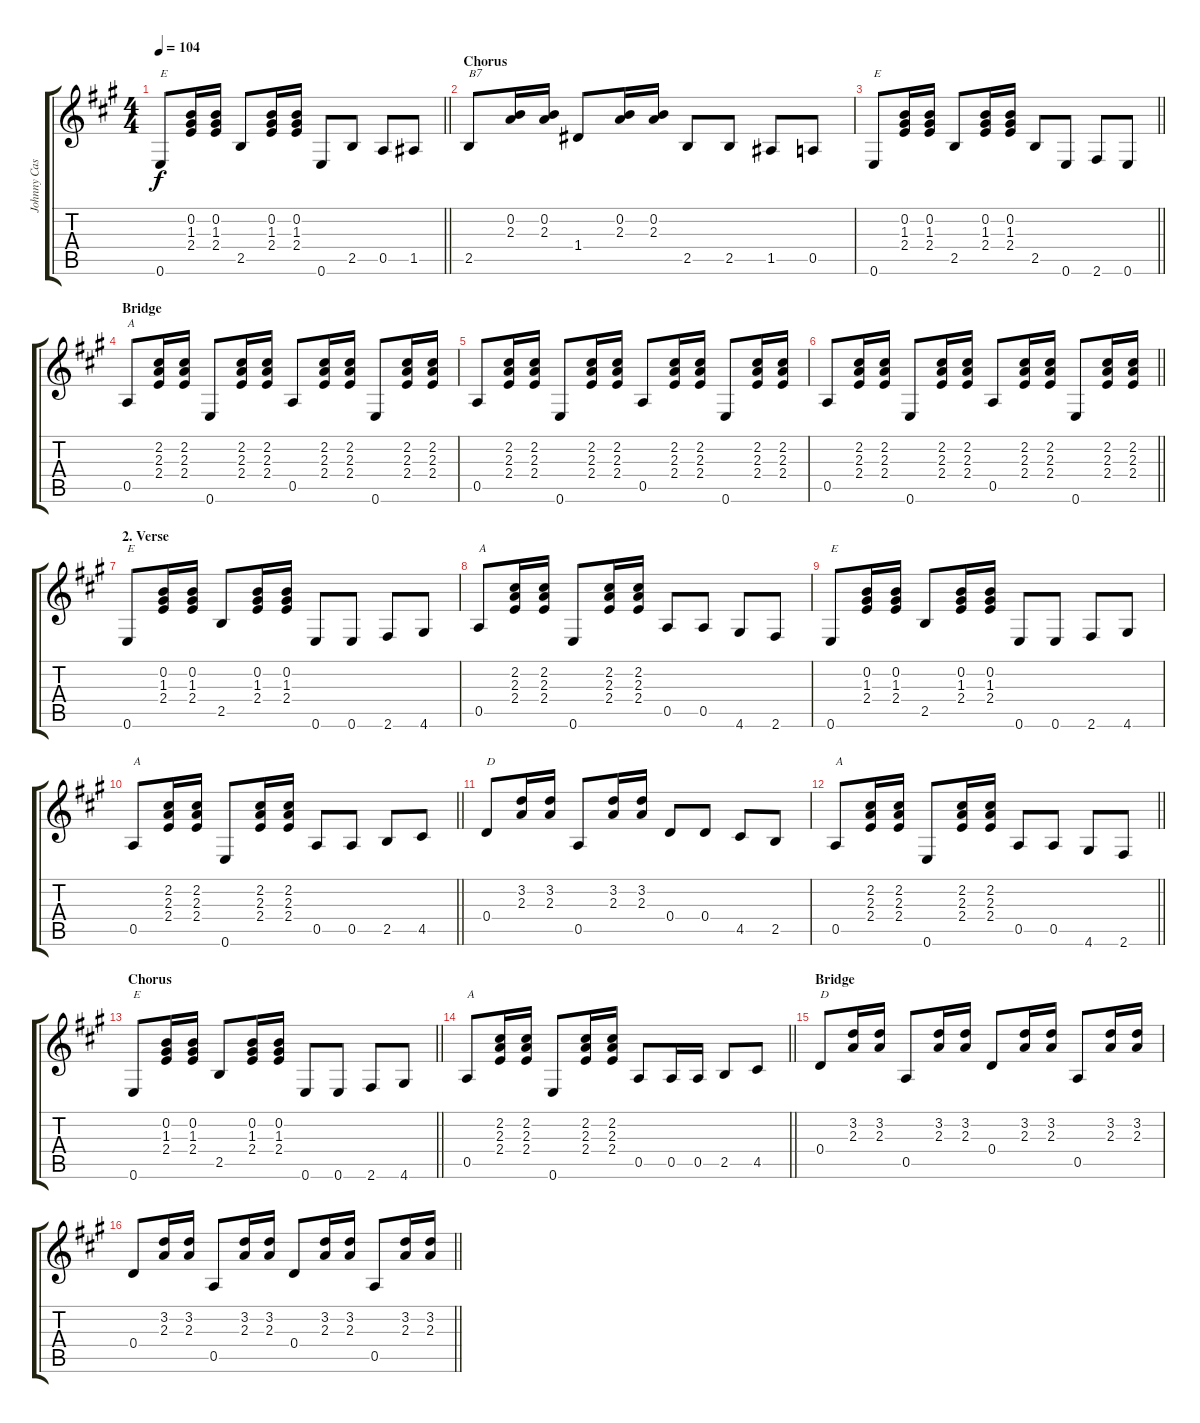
\track ("Johnny Cash (Lead)" "Johnny Cas") {instrument acousticguitarsteel}
\staff {score tabs}
\tuning (E4 B3 G3 D3 A2 E2) {hide}
\ts (4 4)
\tempo 104
\clef g2
\barLineRight lightlight
\ks a
0.6.8{txt "E" dy f} (0.2 1.3 2.4).16 (0.2 1.3 2.4).16 2.5.8 (0.2 1.3 2.4).16 (0.2 1.3 2.4).16 0.6.8 2.5.8 0.5.8 1.5.8 |
\section ("" "Chorus")
2.5.8{txt "B7"} (0.2 2.3).16 (0.2 2.3).16 1.4.8 (0.2 2.3).16 (0.2 2.3).16 2.5.8 2.5.8 1.5.8 0.5.8 |
\barLineRight lightlight
0.6.8{txt "E"} (0.2 1.3 2.4).16 (0.2 1.3 2.4).16 2.5.8 (0.2 1.3 2.4).16 (0.2 1.3 2.4).16 2.5.8 0.6.8 2.6.8 0.6.8 |
\section ("" "Bridge")
0.5.8{txt "A"} (2.2 2.3 2.4).16 (2.2 2.3 2.4).16 0.6.8 (2.2 2.3 2.4).16 (2.2 2.3 2.4).16 0.5.8 (2.2 2.3 2.4).16 (2.2 2.3 2.4).16 0.6.8 (2.2 2.3 2.4).16 (2.2 2.3 2.4).16 |
0.5.8 (2.2 2.3 2.4).16 (2.2 2.3 2.4).16 0.6.8 (2.2 2.3 2.4).16 (2.2 2.3 2.4).16 0.5.8 (2.2 2.3 2.4).16 (2.2 2.3 2.4).16 0.6.8 (2.2 2.3 2.4).16 (2.2 2.3 2.4).16 |
\barLineRight lightlight
0.5.8 (2.2 2.3 2.4).16 (2.2 2.3 2.4).16 0.6.8 (2.2 2.3 2.4).16 (2.2 2.3 2.4).16 0.5.8 (2.2 2.3 2.4).16 (2.2 2.3 2.4).16 0.6.8 (2.2 2.3 2.4).16 (2.2 2.3 2.4).16 |
\section ("" "2. Verse")
0.6.8{txt "E"} (0.2 1.3 2.4).16 (0.2 1.3 2.4).16 2.5.8 (0.2 1.3 2.4).16 (0.2 1.3 2.4).16 0.6.8 0.6.8 2.6.8 4.6.8 |
0.5.8{txt "A"} (2.2 2.3 2.4).16 (2.2 2.3 2.4).16 0.6.8 (2.2 2.3 2.4).16 (2.2 2.3 2.4).16 0.5.8 0.5.8 4.6.8 2.6.8 |
0.6.8{txt "E"} (0.2 1.3 2.4).16 (0.2 1.3 2.4).16 2.5.8 (0.2 1.3 2.4).16 (0.2 1.3 2.4).16 0.6.8 0.6.8 2.6.8 4.6.8 |
\barLineRight lightlight
0.5.8{txt "A"} (2.2 2.3 2.4).16 (2.2 2.3 2.4).16 0.6.8 (2.2 2.3 2.4).16 (2.2 2.3 2.4).16 0.5.8 0.5.8 2.5.8 4.5.8 |
0.4.8{txt "D"} (3.2 2.3).16 (3.2 2.3).16 0.5.8 (3.2 2.3).16 (3.2 2.3).16 0.4.8 0.4.8 4.5.8 2.5.8 |
\barLineRight lightlight
0.5.8{txt "A"} (2.2 2.3 2.4).16 (2.2 2.3 2.4).16 0.6.8 (2.2 2.3 2.4).16 (2.2 2.3 2.4).16 0.5.8 0.5.8 4.6.8 2.6.8 |
\section ("" "Chorus")
\barLineRight lightlight
0.6.8{txt "E"} (0.2 1.3 2.4).16 (0.2 1.3 2.4).16 2.5.8 (0.2 1.3 2.4).16 (0.2 1.3 2.4).16 0.6.8 0.6.8 2.6.8 4.6.8 |
\barLineRight lightlight
0.5.8{txt "A"} (2.2 2.3 2.4).16 (2.2 2.3 2.4).16 0.6.8 (2.2 2.3 2.4).16 (2.2 2.3 2.4).16 0.5.8 0.5.16 0.5.16 2.5.8 4.5.8 |
\section ("" "Bridge")
0.4.8{txt "D"} (3.2 2.3).16 (3.2 2.3).16 0.5.8 (3.2 2.3).16 (3.2 2.3).16 0.4.8 (3.2 2.3).16 (3.2 2.3).16 0.5.8 (3.2 2.3).16 (3.2 2.3).16 |
\barLineRight lightlight
0.4.8 (3.2 2.3).16 (3.2 2.3).16 0.5.8 (3.2 2.3).16 (3.2 2.3).16 0.4.8 (3.2 2.3).16 (3.2 2.3).16 0.5.8 (3.2 2.3).16 (3.2 2.3).16
